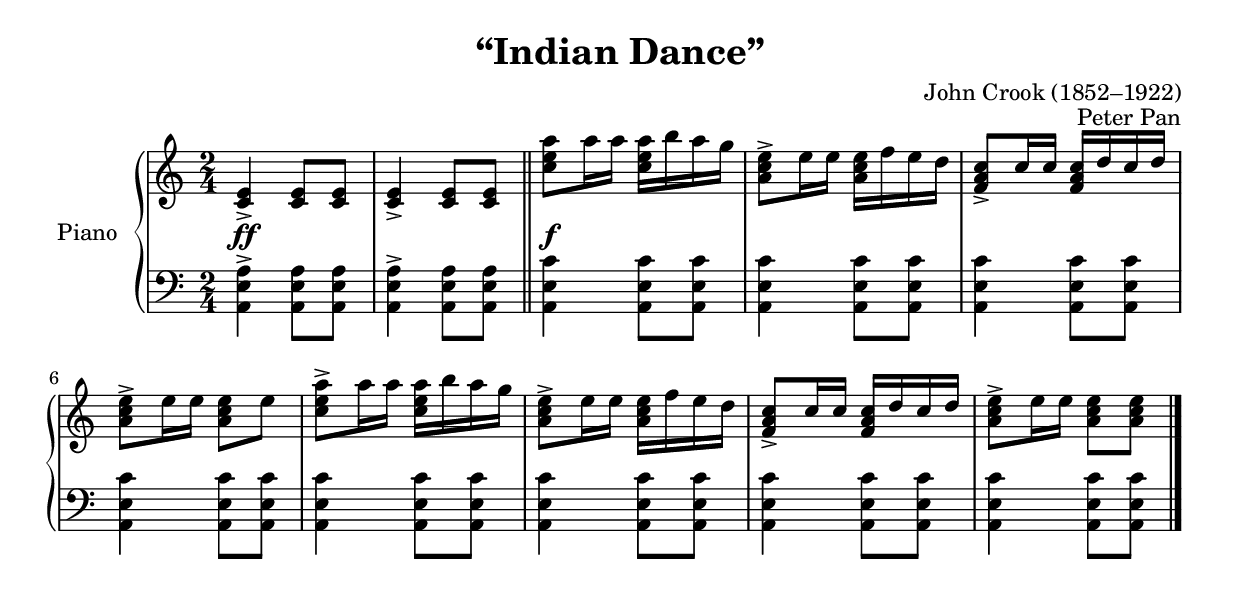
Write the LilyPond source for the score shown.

\version "2.19.52"
\language "english"
\include "Peter_Pan.ily"

% \include "articulate.ly"

\header {
  title = "“Indian Dance”"
}

\tagGroup #'(midi-only score-only)


dynamicsOne = {
	<>\ff
	s2*2	|
}

upperOne = \relative {
	<c' e>4->			q8		q		|
	q4->				q8		q		|
}

lowerOne = \relative {
	<a, e' a>4->			q8		q		|
	q4->				q8		q		|
}


dynamicsTwo = {
	<>\f
	s2*8	|
}

upperTwo = \relative {
	<a'' e c>8	a16	a	q	b	a	g	|
	<e c a>8->	e16	e	q	f	e	d	|
	<c a f>8->	c16	c	q	d	c	d	|
	<e c a>8->	e16	e	q8		e		|

	<a e c>8->	a16	a	q	b	a	g	|
	<e c a>8->	e16	e	q	f	e	d	|
	<c a f>8->	c16	c	q	d	c	d	|
	<e c a>8->	e16	e	q8		q		|
}

lowerTwo = {
  \repeat unfold 8 {
	<a, e c'>4			q8		q		|
  }
}


dynamicsThree = {
}

upperThree = {
}

lowerThree = {
}


dynamicsFour = {
}

upperFour = {
}

lowerFour = {
}


dynamics = {
  \set Score.tempoHideNote = ##t

  \time 2/4
  \tempo 4 = 120
  \dynamicsOne
  \bar "||"

  \dynamicsTwo
  \bar "||"

  \dynamicsThree
  \bar "||"

  \dynamicsFour
  \bar "|."
}

upper = {
  \clef treble

  \key a \minor
  \upperOne

  \upperTwo

  \upperThree

  \upperFour
}

lower = {
  \clef bass

  \key a \minor
  \lowerOne

  \lowerTwo

  \lowerThree

  \lowerFour
}


\score {
  \new PianoStaff
    \with {
      instrumentName = #"Piano"
    }
  \keepWithTag #'score-only
  <<
    \new Staff = "upper" \upper
    \new Dynamics = "dynamics" \dynamics
    \new Staff = "lower" \lower
  >>
  \layout {}
}

\score {
  \new PianoStaff
    \with {
      midiInstrument = #"acoustic grand"
    }
  \keepWithTag #'midi-only
  <<
    \new Staff = "upper"
    % \articulate
    \unfoldRepeats
    <<
      \upper
      \dynamics
    >>
    \new Staff = "lower"
    % \articulate
    \unfoldRepeats
    <<
      \lower
      \dynamics
    >>
  >>
  \midi {}
}
